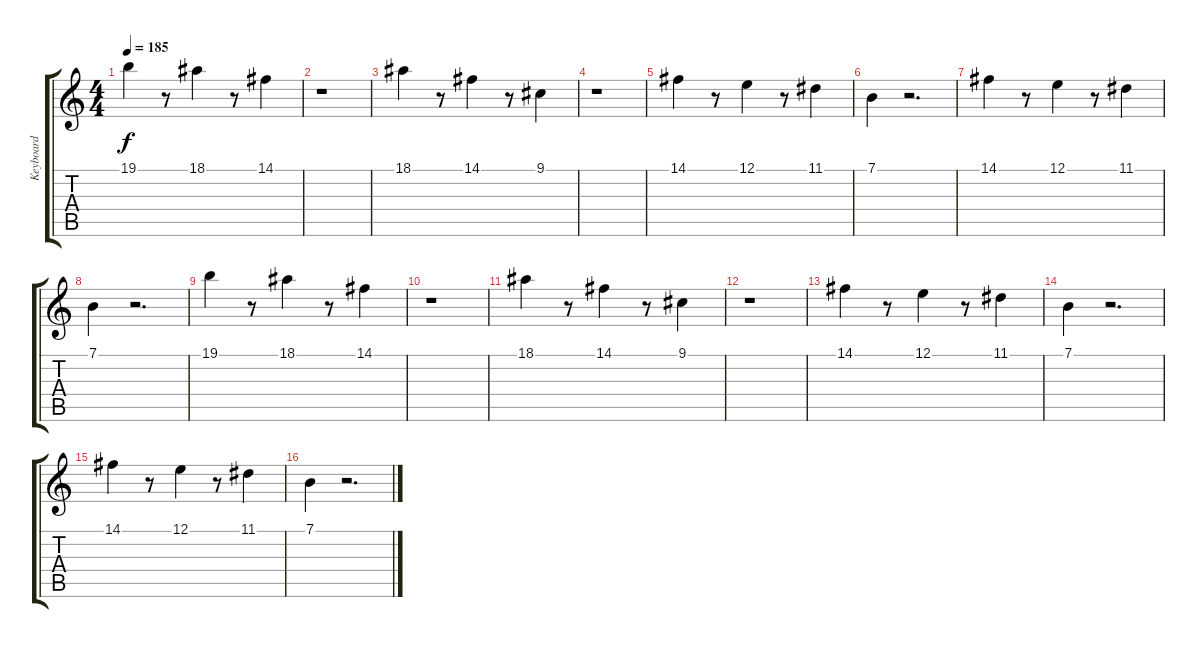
\track ("Keyboard" "Keyboard") {instrument vibraphone}
\staff {score tabs}
\tuning (E4 B3 G3 D3 A2 E2) {hide}
\ts (4 4)
\tempo 185
\clef g2
\ks c
19.1.4{dy f} r.8 18.1.4 r.8 14.1.4 |
r.1 |
18.1.4 r.8 14.1.4 r.8 9.1.4 |
r.1 |
14.1.4 r.8 12.1.4 r.8 11.1.4 |
7.1.4 r.2{d} |
14.1.4 r.8 12.1.4 r.8 11.1.4 |
7.1.4 r.2{d} |
19.1.4 r.8 18.1.4 r.8 14.1.4 |
r.1 |
18.1.4 r.8 14.1.4 r.8 9.1.4 |
r.1 |
14.1.4 r.8 12.1.4 r.8 11.1.4 |
7.1.4 r.2{d} |
14.1.4 r.8 12.1.4 r.8 11.1.4 |
7.1.4 r.2{d}
